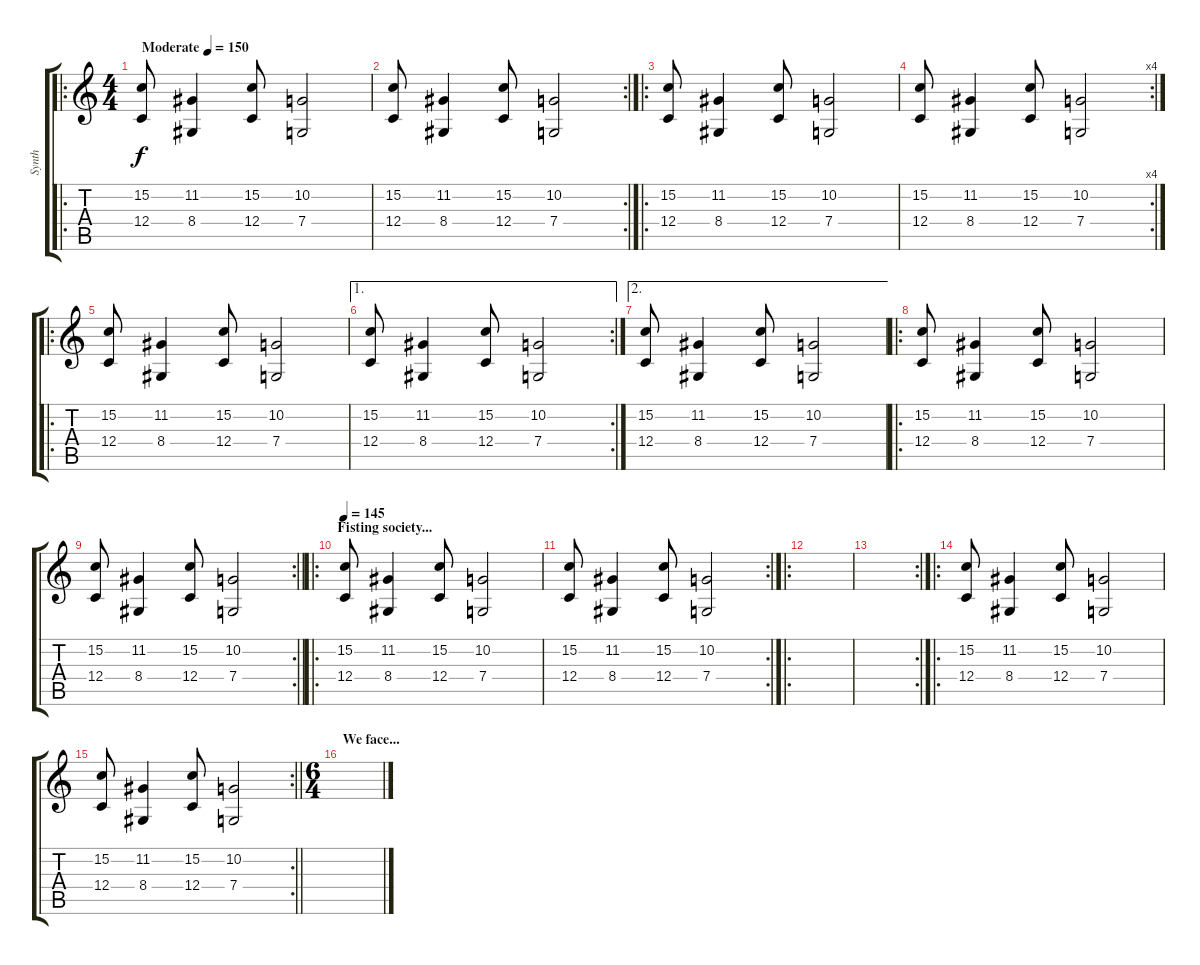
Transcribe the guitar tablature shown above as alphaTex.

\track ("Synth" "Synth") {instrument lead1square}
\staff {score tabs}
\tuning (D4 A3 F3 C3 G2 C2) {hide}
\ro
\ts (4 4)
\section ("" "")
\tempo (150 "Moderate")
\clef g2
\ks c
(15.2 12.4).8{dy f instrument lead1square} (11.2 8.4).4 (15.2 12.4).8 (10.2 7.4).2 |
\rc 2
(15.2 12.4).8 (11.2 8.4).4 (15.2 12.4).8 (10.2 7.4).2 |
\ro
(15.2 12.4).8 (11.2 8.4).4 (15.2 12.4).8 (10.2 7.4).2 |
\rc 4
(15.2 12.4).8 (11.2 8.4).4 (15.2 12.4).8 (10.2 7.4).2 |
\ro
(15.2 12.4).8 (11.2 8.4).4 (15.2 12.4).8 (10.2 7.4).2 |
\ae 1
\rc 2
(15.2 12.4).8 (11.2 8.4).4 (15.2 12.4).8 (10.2 7.4).2 |
\ae 2
(15.2 12.4).8 (11.2 8.4).4 (15.2 12.4).8 (10.2 7.4).2 |
\ro
(15.2 12.4).8 (11.2 8.4).4 (15.2 12.4).8 (10.2 7.4).2 |
\rc 2
\barLineRight lightlight
(15.2 12.4).8 (11.2 8.4).4 (15.2 12.4).8 (10.2 7.4).2 |
\ro
\section ("" "Fisting society...")
\tempo 145
(15.2 12.4).8 (11.2 8.4).4 (15.2 12.4).8 (10.2 7.4).2 |
\rc 2
(15.2 12.4).8 (11.2 8.4).4 (15.2 12.4).8 (10.2 7.4).2 |
\ro
|
\rc 2
|
\ro
(15.2 12.4).8 (11.2 8.4).4 (15.2 12.4).8 (10.2 7.4).2 |
\rc 2
\barLineRight lightlight
(15.2 12.4).8 (11.2 8.4).4 (15.2 12.4).8 (10.2 7.4).2 |
\ts (6 4)
\section ("" "We face...")
